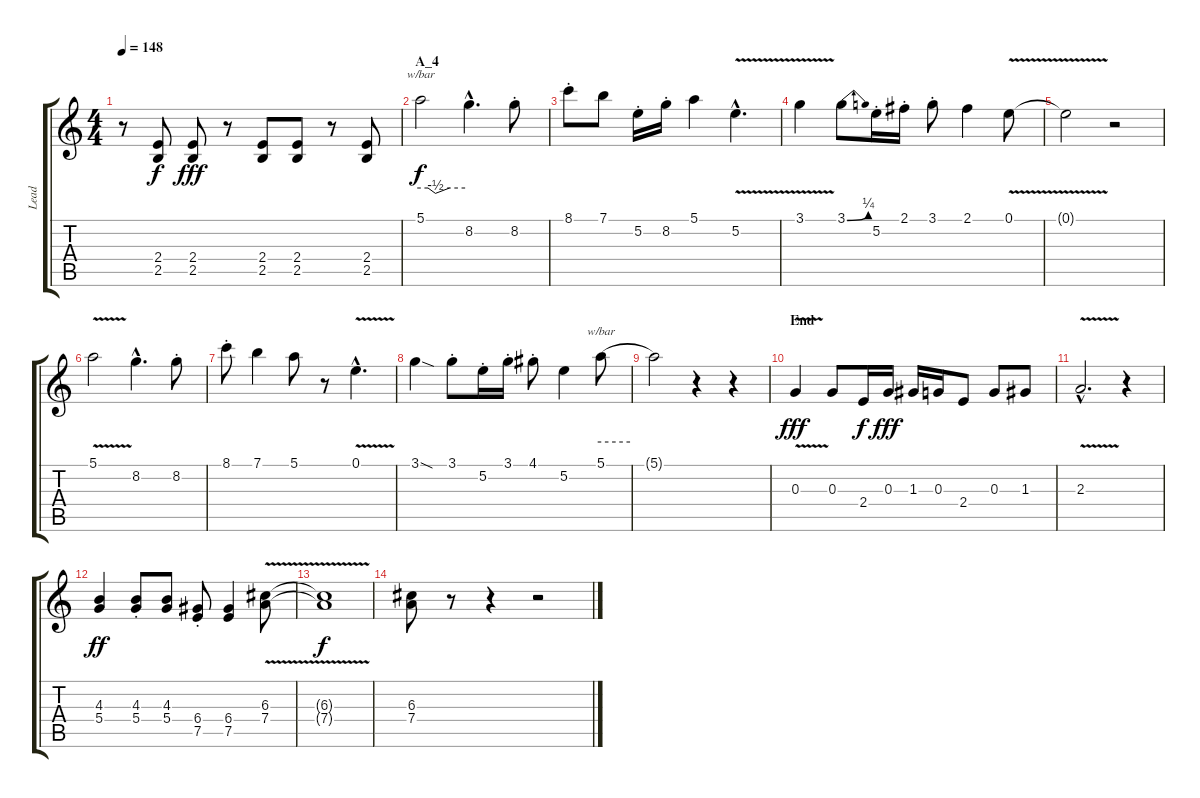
\track ("Lead" "Lead") {instrument acousticguitarnylon}
\staff {score tabs}
\tuning (E4 B3 G3 D3 A2 E2) {hide}
\ts (4 4)
\tempo 148
\clef g2
\ks c
r.8{dy f} (2.4 2.5).8 (2.4 2.5).8{dy fff} r.8 (2.4 2.5).8 (2.4 2.5).8 r.8 (2.4 2.5).8 |
\section ("" "A_4")
5.1.2{tbe (custom default 0 0 10 0 20 -2 39 0 60 0) dy f volume 15 balance 8 instrument lead5charang} 8.2{hac}.4{d} 8.2{st}.8 |
8.1{st}.8 7.1.8 5.2{st}.16 8.2{st}.16 5.1.4 5.2{v hac}.4{d} |
3.1{v}.4 3.1{be (bend 0 0 60 1)}.8 5.2{st}.16 2.1{st}.16 3.1{st}.8 2.1.4 0.1{v}.8 |
0.1{t}.2 r.2 |
5.1{v}.2 8.2{hac}.4{d} 8.2{st}.8 |
8.1{st}.8 7.1.4 5.1.8 r.8 0.1{v hac}.4{d} |
3.1{sod}.4 3.1{st}.8 5.2{st}.16 3.1{st}.16 4.1{st}.8 5.2.4 5.1.8{tbe (hold default 0 0 60 0)} |
5.1{t}.2 r.4 r.4{volume 16 instrument acousticguitarsteel} |
\section ("" "End")
0.3{v}.4{dy fff} 0.3.8 2.4.16{dy f} 0.3.16{dy fff} 1.3.16 0.3.16 2.4.8 0.3.8 1.3.8 |
2.3{v hac}.2{d} r.4{instrument electricbasspick} |
(4.3 5.4).4{dy ff} (4.3{st} 5.4{st}).8 (4.3 5.4).8 (6.4{st} 7.5{st}).8 (6.4 7.5).4 (6.3{v} 7.4{v}).8 |
(6.3{t} 7.4{t}).1{dy f} |
(6.3 7.4).8 r.8 r.4 r.2
